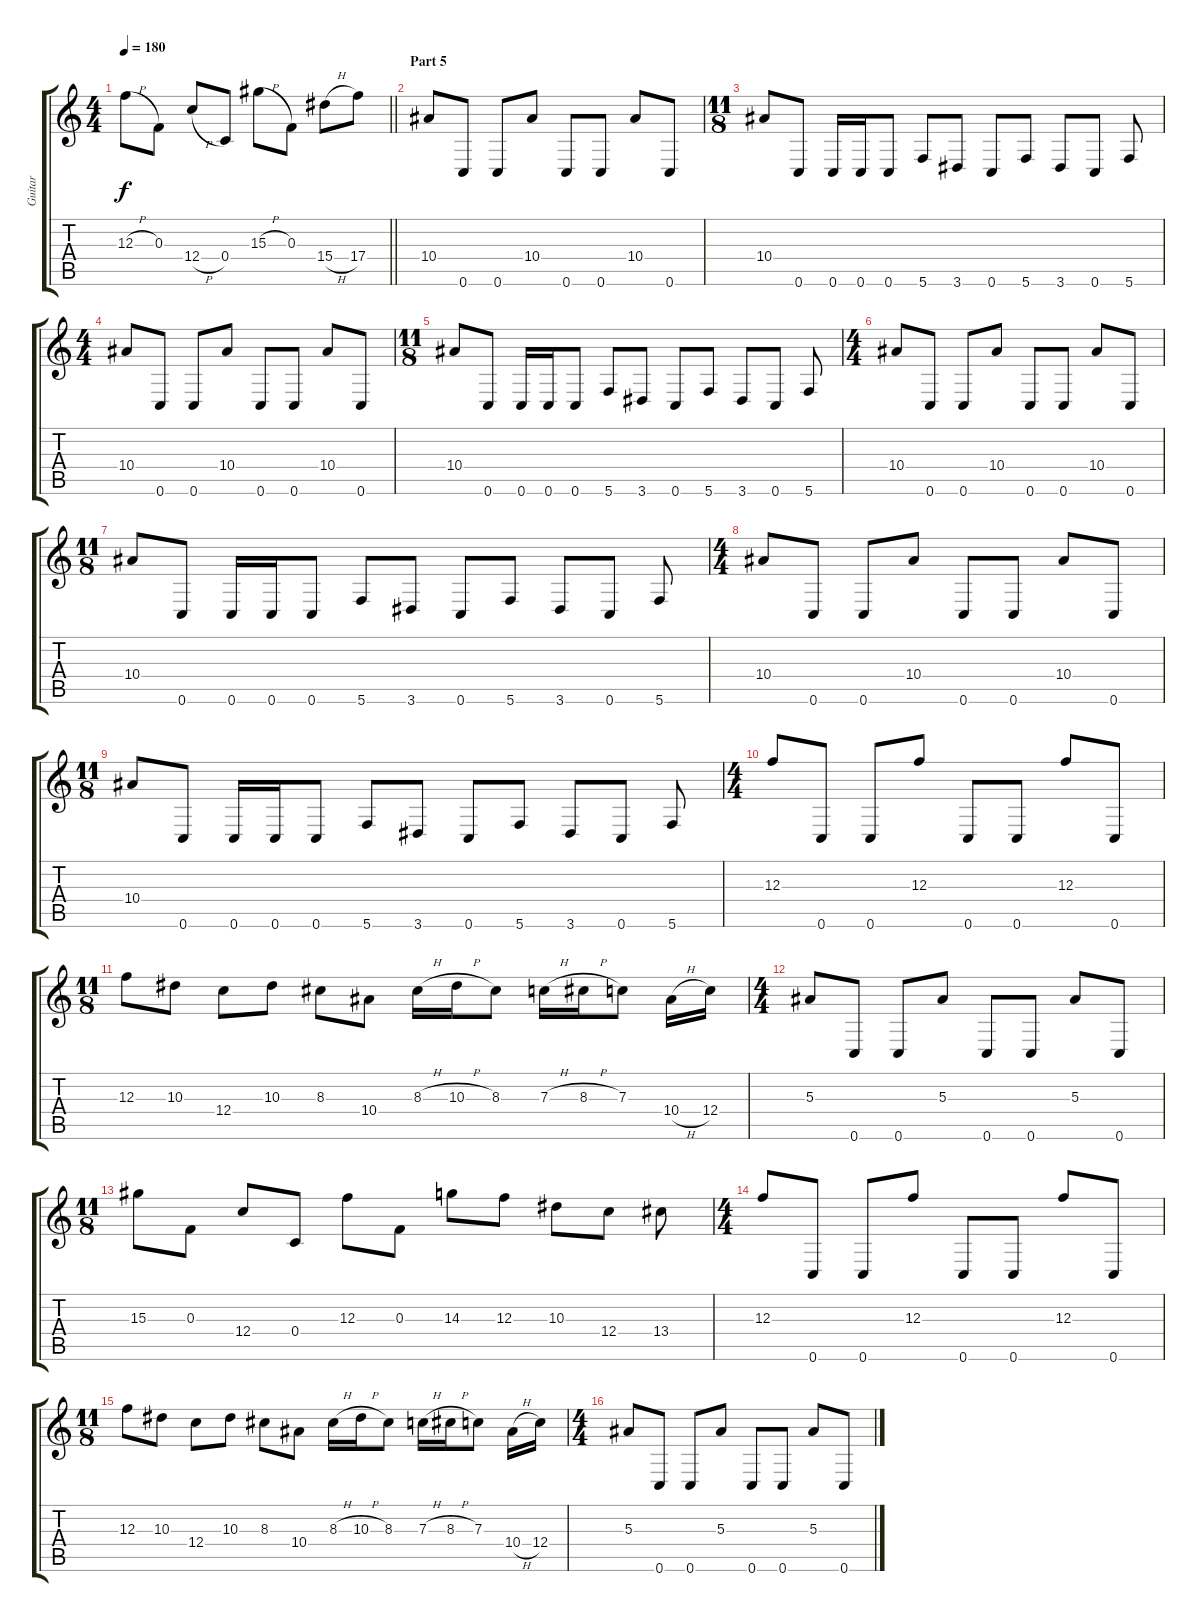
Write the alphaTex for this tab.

\track ("Guitar" "Guitar") {instrument overdrivenguitar}
\staff {score tabs}
\tuning (D4 A3 F3 C3 G2 C2) {hide}
\ts (4 4)
\tempo 180
\clef g2
\barLineRight lightlight
\ks c
12.3{h}.8{dy f} 0.3.8 12.4{h}.8 0.4.8 15.3{h}.8 0.3.8 15.4{h}.8 17.4.8 |
\section ("" "Part 5")
10.4.8 0.6.8 0.6.8 10.4.8 0.6.8 0.6.8 10.4.8 0.6.8 |
\ts (11 8)
10.4.8 0.6.8 0.6.16 0.6.16 0.6.8 5.6.8 3.6.8 0.6.8 5.6.8 3.6.8 0.6.8 5.6.8 |
\ts (4 4)
10.4.8 0.6.8 0.6.8 10.4.8 0.6.8 0.6.8 10.4.8 0.6.8 |
\ts (11 8)
10.4.8 0.6.8 0.6.16 0.6.16 0.6.8 5.6.8 3.6.8 0.6.8 5.6.8 3.6.8 0.6.8 5.6.8 |
\ts (4 4)
10.4.8 0.6.8 0.6.8 10.4.8 0.6.8 0.6.8 10.4.8 0.6.8 |
\ts (11 8)
10.4.8 0.6.8 0.6.16 0.6.16 0.6.8 5.6.8 3.6.8 0.6.8 5.6.8 3.6.8 0.6.8 5.6.8 |
\ts (4 4)
10.4.8 0.6.8 0.6.8 10.4.8 0.6.8 0.6.8 10.4.8 0.6.8 |
\ts (11 8)
10.4.8 0.6.8 0.6.16 0.6.16 0.6.8 5.6.8 3.6.8 0.6.8 5.6.8 3.6.8 0.6.8 5.6.8 |
\ts (4 4)
12.3.8 0.6.8 0.6.8 12.3.8 0.6.8 0.6.8 12.3.8 0.6.8 |
\ts (11 8)
12.3.8 10.3.8 12.4.8 10.3.8 8.3.8 10.4.8 8.3{h}.16 10.3{h}.16 8.3.8 7.3{h}.16 8.3{h}.16 7.3.8 10.4{h}.16 12.4.16 |
\ts (4 4)
5.3.8 0.6.8 0.6.8 5.3.8 0.6.8 0.6.8 5.3.8 0.6.8 |
\ts (11 8)
15.3.8 0.3.8 12.4.8 0.4.8 12.3.8 0.3.8 14.3.8 12.3.8 10.3.8 12.4.8 13.4.8 |
\ts (4 4)
12.3.8 0.6.8 0.6.8 12.3.8 0.6.8 0.6.8 12.3.8 0.6.8 |
\ts (11 8)
12.3.8 10.3.8 12.4.8 10.3.8 8.3.8 10.4.8 8.3{h}.16 10.3{h}.16 8.3.8 7.3{h}.16 8.3{h}.16 7.3.8 10.4{h}.16 12.4.16 |
\ts (4 4)
5.3.8 0.6.8 0.6.8 5.3.8 0.6.8 0.6.8 5.3.8 0.6.8
